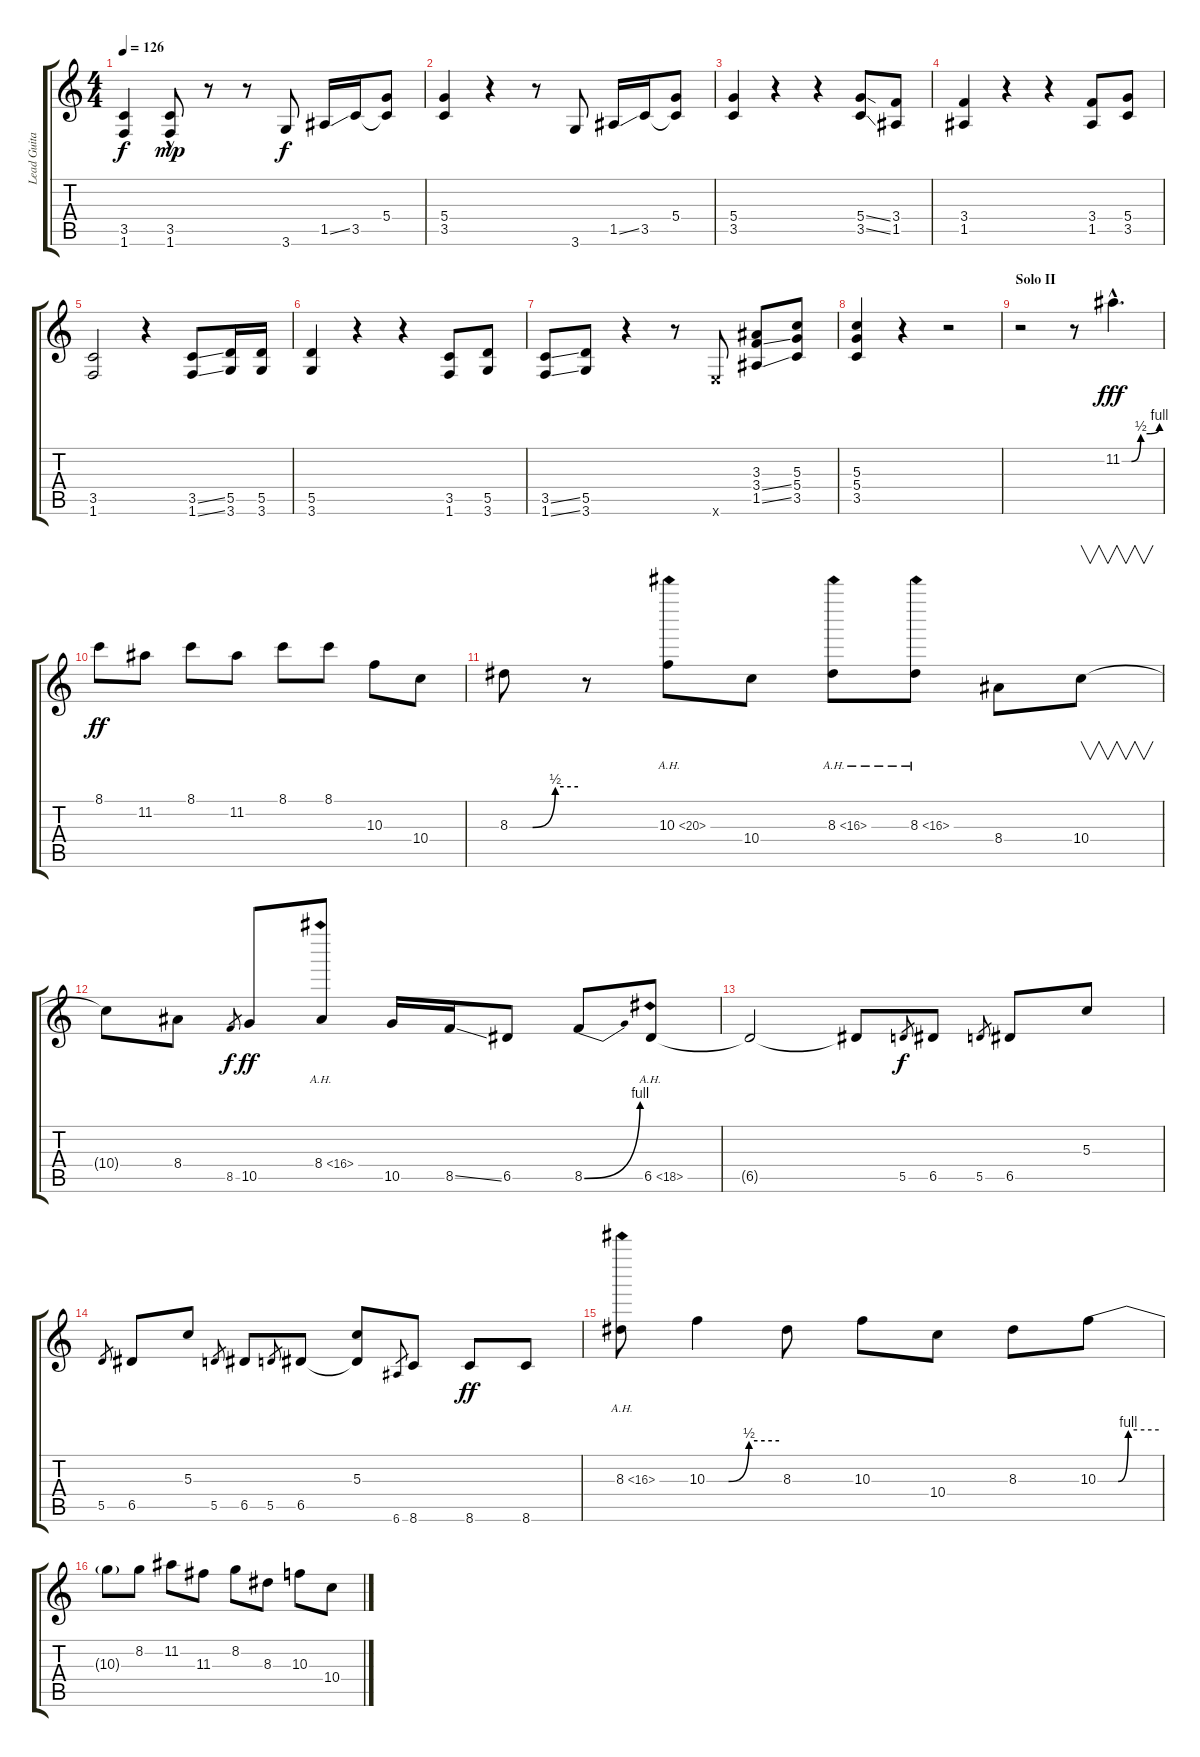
\track ("Lead Guitar" "Lead Guita") {instrument overdrivenguitar}
\staff {score tabs}
\tuning (E4 B3 G3 D3 A2 E2) {hide}
\ts (4 4)
\tempo 126
\clef g2
\ks c
(3.5 1.6).4{dy f} (3.5{hac} 1.6{hac}).8{dy mp} r.8 r.8 3.6.8{dy f} 1.5{ss}.16 3.5.16 (5.4 3.5{t}).8 |
(5.4 3.5).4 r.4 r.8 3.6.8 1.5{ss}.16 3.5.16 (5.4 3.5{t}).8 |
(5.4 3.5).4 r.4 r.4 (5.4{ss} 3.5{ss}).8 (3.4 1.5).8 |
(3.4 1.5).4 r.4 r.4 (3.4 1.5).8 (5.4 3.5).8 |
(3.5 1.6).2 r.4 (3.5{ss} 1.6{ss}).8 (5.5 3.6).16 (5.5 3.6).16 |
(5.5 3.6).4 r.4 r.4 (3.5 1.6).8 (5.5 3.6).8 |
(3.5{ss} 1.6{ss}).8 (5.5 3.6).8 r.4 r.8 0.6{x}.8 (3.3 3.4{ss} 1.5{ss}).8 (5.3 5.4 3.5).8 |
(5.3 5.4 3.5).4 r.4 r.2 |
\section ("" "Solo II")
r.2 r.8 11.2{be (custom 0 0 15 0 30 2 45 2 60 4) hac}.4{d dy fff} |
8.1.8{dy ff} 11.2.8 8.1.8 11.2.8 8.1.8 8.1.8 10.3.8 10.4.8 |
8.3{be (custom 0 0 20 0 40 2 60 2)}.8 r.8 10.3{ah 10}.8 10.4.8 8.3{ah 8}.8 8.3{ah 8}.8 8.4.8 10.4.8{v} |
10.4{t}.8 8.4.8 8.5.8{gr dy f} 10.5.8{dy ff} 8.4{ah 8}.8 10.5.16 8.5{ss}.16 6.5.8 8.5{be (bend 0 0 60 4)}.8 6.5{ah 12}.8 |
6.5{t}.2 6.5{t}.8 5.5.8{gr dy f} 6.5.8 5.5.8{gr} 6.5.8 5.3.8 |
5.5.8{gr} 6.5.8 5.3.8 5.5.8{gr} 6.5.8 5.5.8{gr} 6.5.8 (5.3 6.5{t}).8 6.6.8{gr} 8.6.8 8.6.8{dy ff} 8.6.8 |
8.3{ah 8}.8 10.3{be (custom 0 0 18 0 35 2 60 2)}.4 8.3.8 10.3.8 10.4.8 8.3.8 10.3{be (custom 0 0 20 0 30 4 60 4)}.8 |
10.3{t}.8 8.2.8 11.2.8 11.3.8 8.2.8 8.3.8 10.3.8 10.4.8
